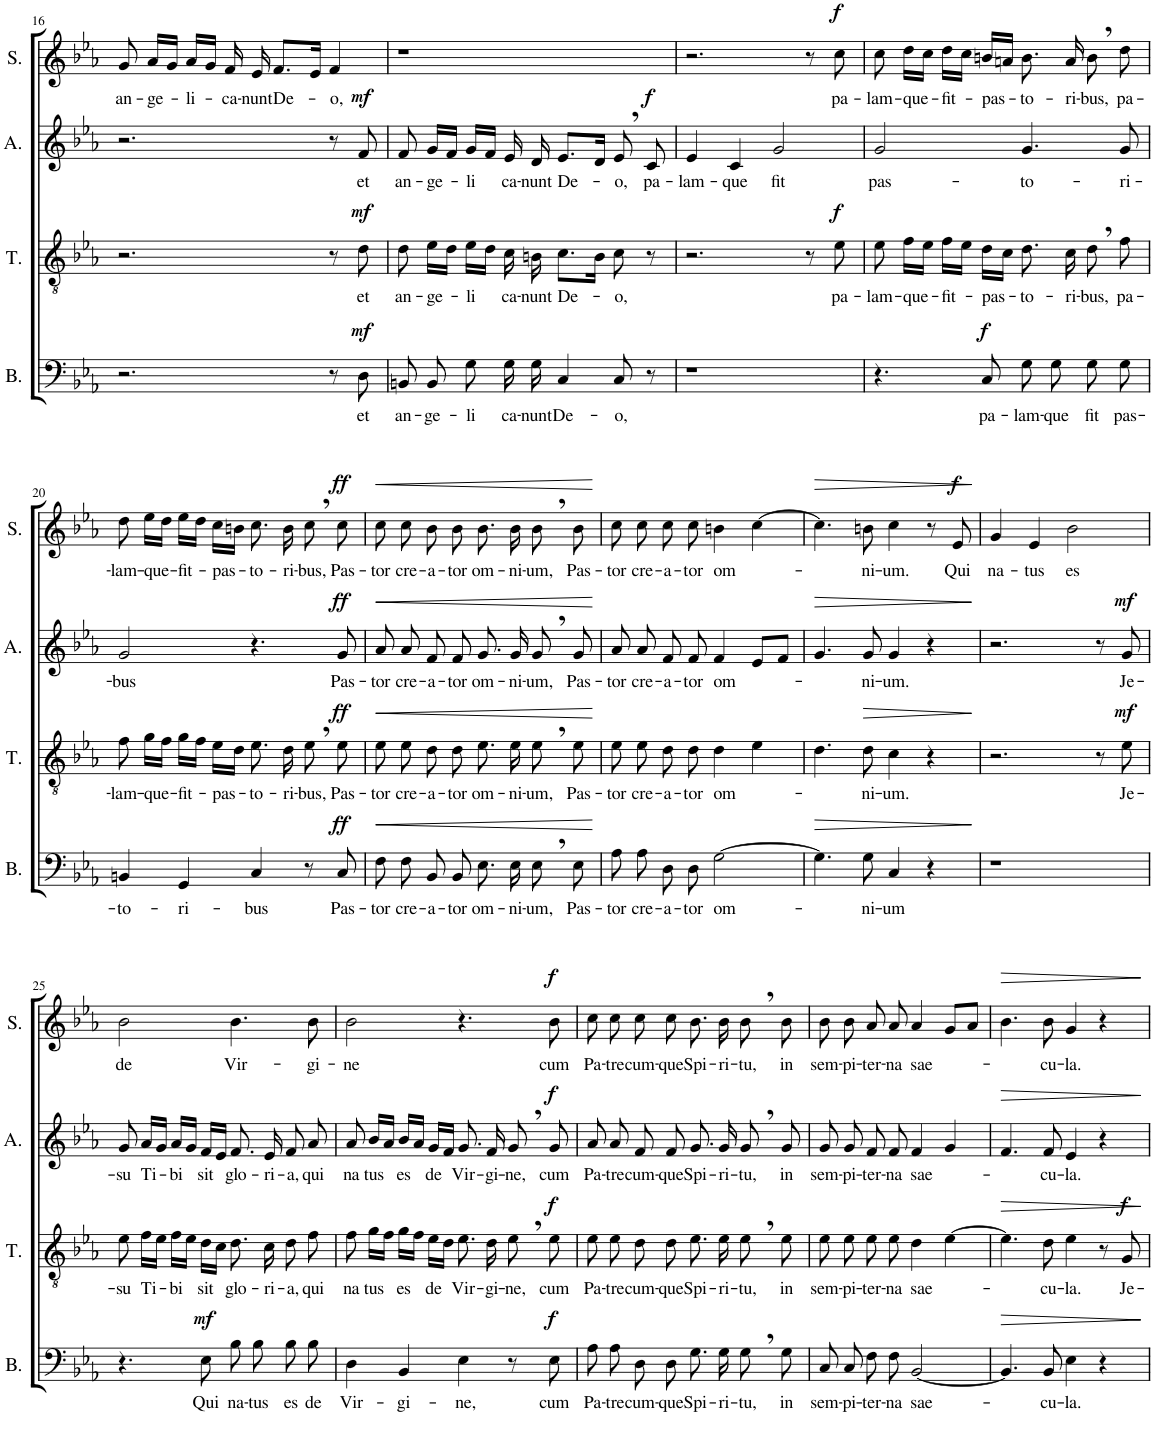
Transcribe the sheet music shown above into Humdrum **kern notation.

**kern	**text	**dynam	**kern	**text	**dynam	**kern	**text	**dynam	**kern	**text	**dynam
*part4	*part4	*part4	*part3	*part3	*part3	*part2	*part2	*part2	*part1	*part1	*part1
*staff4	*staff4	*staff4	*staff3	*staff3	*staff3	*staff2	*staff2	*staff2	*staff1	*staff1	*staff1
*I"Bass	*	*	*I"Tenor	*	*	*I"Alto	*	*	*I"Soprano	*	*
*I'B.	*	*	*I'T.	*	*	*I'A.	*	*	*I'S.	*	*
!!LO:PB:g=z
*clefF4	*	*	*clefGv2	*	*	*clefG2	*	*	*clefG2	*	*
*k[b-e-a-]	*	*	*k[b-e-a-]	*	*	*k[b-e-a-]	*	*	*k[b-e-a-]	*	*
*M4/4	*	*	*M4/4	*	*	*M4/4	*	*	*M4/4	*	*
=16	=16	=16	=16	=16	=16	=16	=16	=16	=16	=16	=16
!	!	!	!	!	!	!	!	!	!	!LO:LY:b	!
2.r	.	.	2.r	.	.	2.r	.	.	8g/	an-	.
!	!	!	!	!	!	!	!	!	!	!LO:LY:b	!
.	.	.	.	.	.	.	.	.	16a-/LL	-ge-	.
.	.	.	.	.	.	.	.	.	16g/JJ	.	.
!	!	!	!	!	!	!	!	!	!	!LO:LY:b	!
.	.	.	.	.	.	.	.	.	16a-/LL	-li-	.
.	.	.	.	.	.	.	.	.	16g/JJ	.	.
!	!	!	!	!	!	!	!	!	!	!LO:LY:b	!
.	.	.	.	.	.	.	.	.	16f/	-ca-	.
!	!	!	!	!	!	!	!	!	!	!LO:LY:b	!
.	.	.	.	.	.	.	.	.	16e-/	-nunt	.
!	!	!	!	!	!	!	!	!	!	!LO:LY:b	!
.	.	.	.	.	.	.	.	.	8.f/L	De-	.
.	.	.	.	.	.	.	.	.	16e-/Jk	.	.
!	!	!	!	!	!	!	!	!	!	!LO:LY:b	!
8r	.	.	8r	.	.	8r	.	.	4f/	-o,	.
!	!LO:LY:b	!LO:DY:a	!	!LO:LY:b	!LO:DY:a	!	!LO:LY:b	!LO:DY:a	!	!	!
8D\	et	mf	8d\	et	mf	8f/	et	mf	.	.	.
=17	=17	=17	=17	=17	=17	=17	=17	=17	=17	=17	=17
!	!LO:LY:b	!	!	!LO:LY:b	!	!	!LO:LY:b	!	!	!	!
8BBn/L	an-	.	8d\	an-	.	8f/	an-	.	1r	.	.
!	!LO:LY:b	!	!	!LO:LY:b	!	!	!LO:LY:b	!	!	!	!
8BB/J	-ge-	.	16e-\LL	-ge-	.	16g/LL	-ge-	.	.	.	.
.	.	.	16d\JJ	.	.	16f/JJ	.	.	.	.	.
!	!LO:LY:b	!	!	!LO:LY:b	!	!	!LO:LY:b	!	!	!	!
8G\L	-li	.	16e-\LL	-li	.	16g/LL	-li	.	.	.	.
.	.	.	16d\JJ	.	.	16f/JJ	.	.	.	.	.
!	!LO:LY:b	!	!	!LO:LY:b	!	!	!LO:LY:b	!	!	!	!
16G\L	ca-	.	16c\	ca-	.	16e-/	ca-	.	.	.	.
!	!LO:LY:b	!	!	!LO:LY:b	!	!	!LO:LY:b	!	!	!	!
16G\JJ	-nunt	.	16Bn\	-nunt	.	16d/	-nunt	.	.	.	.
!	!LO:LY:b	!	!	!LO:LY:b	!	!	!LO:LY:b	!	!	!	!
4C/	De-	.	8.c\L	De-	.	8.e-/L	De-	.	.	.	.
.	.	.	16B\Jk	.	.	16d/Jk	.	.	.	.	.
!	!LO:LY:b	!	!	!LO:LY:b	!	!	!LO:LY:b	!	!	!	!
8C/	-o,	.	8c\	-o,	.	8e-,/	-o,	.	.	.	.
!	!	!	!	!	!	!	!LO:LY:b	!LO:DY:a	!	!	!
8r	.	.	8r	.	.	8c/	pa-	f	.	.	.
=18	=18	=18	=18	=18	=18	=18	=18	=18	=18	=18	=18
!	!	!	!	!	!	!	!LO:LY:b	!	!	!	!
1r	.	.	2.r	.	.	4e-/	-lam-	.	2.r	.	.
!	!	!	!	!	!	!	!LO:LY:b	!	!	!	!
.	.	.	.	.	.	4c/	-que	.	.	.	.
!	!	!	!	!	!	!	!LO:LY:b	!	!	!	!
.	.	.	.	.	.	2g/	fit	.	.	.	.
.	.	.	8r	.	.	.	.	.	8r	.	.
!	!	!	!	!LO:LY:b	!LO:DY:a	!	!	!	!	!LO:LY:b	!LO:DY:a
.	.	.	8e-\	pa-	f	.	.	.	8cc\	pa-	f
=19	=19	=19	=19	=19	=19	=19	=19	=19	=19	=19	=19
!	!	!	!	!LO:LY:b	!	!	!LO:LY:b	!	!	!LO:LY:b	!
4.r	.	.	8e-\	-lam-	.	2g/	pas-	.	8cc\	-lam-	.
!	!	!	!	!LO:LY:b	!	!	!	!	!	!LO:LY:b	!
.	.	.	16f\LL	-que-	.	.	.	.	16dd\LL	-que-	.
.	.	.	16e-\JJ	.	.	.	.	.	16cc\JJ	.	.
!	!	!	!	!LO:LY:b	!	!	!	!	!	!LO:LY:b	!
.	.	.	16f\LL	-fit-	.	.	.	.	16dd\LL	-fit-	.
.	.	.	16e-\JJ	.	.	.	.	.	16cc\JJ	.	.
!	!LO:LY:b	!LO:DY:a	!	!LO:LY:b	!	!	!	!	!	!LO:LY:b	!
8C/	pa-	f	16d\LL	-pas-	.	.	.	.	16bn/LL	-pas-	.
.	.	.	16c\JJ	.	.	.	.	.	16an/JJ	.	.
!	!LO:LY:b	!	!	!LO:LY:b	!	!	!LO:LY:b	!	!	!LO:LY:b	!
8G\L	-lam-	.	8.d\	-to-	.	4.g/	-to-	.	8.b\	-to-	.
!	!LO:LY:b	!	!	!	!	!	!	!	!	!	!
8G\J	-que	.	.	.	.	.	.	.	.	.	.
!	!	!	!	!LO:LY:b	!	!	!	!	!	!LO:LY:b	!
.	.	.	16c\	-ri-	.	.	.	.	16a/	-ri-	.
!	!LO:LY:b	!	!	!LO:LY:b	!	!	!	!	!	!LO:LY:b	!
8G\L	fit	.	8d,\	-bus,	.	.	.	.	8b,\	-bus,	.
!	!LO:LY:b	!	!	!LO:LY:b	!	!	!LO:LY:b	!	!	!LO:LY:b	!
8G\J	pas-	.	8f\	pa-	.	8g/	-ri-	.	8dd\	pa-	.
!!LO:LB:g=z
=20	=20	=20	=20	=20	=20	=20	=20	=20	=20	=20	=20
!	!LO:LY:b	!	!	!LO:LY:b	!	!	!LO:LY:b	!	!	!LO:LY:b	!
4BBn/	-to-	.	8f\	-lam-	.	2g/	-bus	.	8dd\	-lam-	.
!	!	!	!	!LO:LY:b	!	!	!	!	!	!LO:LY:b	!
.	.	.	16g\LL	-que-	.	.	.	.	16ee-\LL	-que-	.
.	.	.	16f\JJ	.	.	.	.	.	16dd\JJ	.	.
!	!LO:LY:b	!	!	!LO:LY:b	!	!	!	!	!	!LO:LY:b	!
4GG/	-ri-	.	16g\LL	-fit-	.	.	.	.	16ee-\LL	-fit-	.
.	.	.	16f\JJ	.	.	.	.	.	16dd\JJ	.	.
!	!	!	!	!LO:LY:b	!	!	!	!	!	!LO:LY:b	!
.	.	.	16e-\LL	-pas-	.	.	.	.	16cc\LL	-pas-	.
.	.	.	16d\JJ	.	.	.	.	.	16bn\JJ	.	.
!	!LO:LY:b	!	!	!LO:LY:b	!	!	!	!	!	!LO:LY:b	!
4C/	-bus	.	8.e-\	-to-	.	4.r	.	.	8.cc\	-to-	.
!	!	!	!	!LO:LY:b	!	!	!	!	!	!LO:LY:b	!
.	.	.	16d\	-ri-	.	.	.	.	16b\	-ri-	.
!	!	!	!	!LO:LY:b	!	!	!	!	!	!LO:LY:b	!
8r	.	.	8e-,\	-bus,	.	.	.	.	8cc,\	-bus,	.
!	!LO:LY:b	!LO:DY:a	!	!LO:LY:b	!LO:DY:a	!	!LO:LY:b	!LO:DY:a	!	!LO:LY:b	!LO:DY:a
8C/	Pas-	ff	8e-\	Pas-	ff	8g/	Pas-	ff	8cc\	Pas-	ff
=21	=21	=21	=21	=21	=21	=21	=21	=21	=21	=21	=21
!	!LO:LY:b	!LO:HP:b	!	!LO:LY:b	!LO:HP:b	!	!LO:LY:b	!LO:HP:b	!	!LO:LY:b	!LO:HP:b
8F\L	-tor	<	8e-\	-tor	<	8a-/	-tor	<	8cc\	-tor	<
!	!LO:LY:b	!	!	!LO:LY:b	!	!	!LO:LY:b	!	!	!LO:LY:b	!
8F\J	cre-	.	8e-\	cre-	.	8a-/	cre-	.	8cc\	cre-	.
!	!LO:LY:b	!	!	!LO:LY:b	!	!	!LO:LY:b	!	!	!LO:LY:b	!
8BB-/L	-a-	.	8d\	-a-	.	8f/	-a-	.	8b-\	-a-	.
!	!LO:LY:b	!	!	!LO:LY:b	!	!	!LO:LY:b	!	!	!LO:LY:b	!
8BB-/J	-tor	.	8d\	-tor	.	8f/	-tor	.	8b-\	-tor	.
!	!LO:LY:b	!	!	!LO:LY:b	!	!	!LO:LY:b	!	!	!LO:LY:b	!
8.E-\L	om-	.	8.e-\	om-	.	8.g/	om-	.	8.b-\	om-	.
!	!LO:LY:b	!	!	!LO:LY:b	!	!	!LO:LY:b	!	!	!LO:LY:b	!
16E-\Jk	-ni-	.	16e-\	-ni-	.	16g/	-ni-	.	16b-\	-ni-	.
!	!LO:LY:b	!	!	!LO:LY:b	!	!	!LO:LY:b	!	!	!LO:LY:b	!
8E-,\L	-um,	.	8e-,\	-um,	.	8g,/	-um,	.	8b-,\	-um,	.
!	!LO:LY:b	!	!	!LO:LY:b	!	!	!LO:LY:b	!	!	!LO:LY:b	!
8E-\J	Pas-	.	8e-\	Pas-	.	8g/	Pas-	.	8b-\	Pas-	.
.	.	[	.	.	[	.	.	[	.	.	[
=22	=22	=22	=22	=22	=22	=22	=22	=22	=22	=22	=22
!	!LO:LY:b	!	!	!LO:LY:b	!	!	!LO:LY:b	!	!	!LO:LY:b	!
8A-\L	-tor	.	8e-\	-tor	.	8a-/	-tor	.	8cc\	-tor	.
!	!LO:LY:b	!	!	!LO:LY:b	!	!	!LO:LY:b	!	!	!LO:LY:b	!
8A-\J	cre-	.	8e-\	cre-	.	8a-/	cre-	.	8cc\	cre-	.
!	!LO:LY:b	!	!	!LO:LY:b	!	!	!LO:LY:b	!	!	!LO:LY:b	!
8D\L	-a-	.	8d\	-a-	.	8f/	-a-	.	8cc\	-a-	.
!	!LO:LY:b	!	!	!LO:LY:b	!	!	!LO:LY:b	!	!	!LO:LY:b	!
8D\J	-tor	.	8d\	-tor	.	8f/	-tor	.	8cc\	-tor	.
!	!LO:LY:b	!	!	!LO:LY:b	!	!	!LO:LY:b	!	!	!LO:LY:b	!
[2G\	om-	.	4d\	om-	.	4f/	om-	.	4bn\	om-	.
.	.	.	4e-\	.	.	8e-/L	.	.	[4cc\	.	.
.	.	.	.	.	.	8f/J	.	.	.	.	.
=23	=23	=23	=23	=23	=23	=23	=23	=23	=23	=23	=23
!	!	!LO:HP:b	!	!	!	!	!	!LO:HP:b	!	!	!LO:HP:b
4.G\]	.	>	4.d\	.	.	4.g/	.	>	4.cc\]	.	>
!	!LO:LY:b	!	!	!LO:LY:b	!LO:HP:b	!	!LO:LY:b	!	!	!LO:LY:b	!
8G\	-ni-	.	8d\	-ni-	>	8g/	-ni-	.	8bn\	-ni-	.
!	!LO:LY:b	!	!	!LO:LY:b	!	!	!LO:LY:b	!	!	!LO:LY:b	!
4C/	-um	.	4c\	-um.	.	4g/	-um.	.	4cc\	-um.	.
4r	.	.	4r	.	.	4r	.	.	8r	.	.
!	!	!	!	!	!	!	!	!	!	!LO:LY:b	!LO:DY:a
.	.	.	.	.	.	.	.	.	8e-/	Qui	f
.	.	]	.	.	]	.	.	]	.	.	]
=24	=24	=24	=24	=24	=24	=24	=24	=24	=24	=24	=24
!	!	!	!	!	!	!	!	!	!	!LO:LY:b	!
1r	.	.	2.r	.	.	2.r	.	.	4g/	na-	.
!	!	!	!	!	!	!	!	!	!	!LO:LY:b	!
.	.	.	.	.	.	.	.	.	4e-/	-tus	.
!	!	!	!	!	!	!	!	!	!	!LO:LY:b	!
.	.	.	.	.	.	.	.	.	2b-\	es	.
.	.	.	8r	.	.	8r	.	.	.	.	.
!	!	!	!	!LO:LY:b	!LO:DY:a	!	!LO:LY:b	!LO:DY:a	!	!	!
.	.	.	8e-\	Je-	mf	8g/	Je-	mf	.	.	.
!!LO:LB:g=z
=25	=25	=25	=25	=25	=25	=25	=25	=25	=25	=25	=25
!	!	!	!	!LO:LY:b	!	!	!LO:LY:b	!	!	!LO:LY:b	!
4.r	.	.	8e-\	-su	.	8g/	-su	.	2b-\	de	.
!	!	!	!	!LO:LY:b	!	!	!LO:LY:b	!	!	!	!
.	.	.	16f\LL	Ti-	.	16a-/LL	Ti-	.	.	.	.
.	.	.	16e-\JJ	.	.	16g/JJ	.	.	.	.	.
!	!	!	!	!LO:LY:b	!	!	!LO:LY:b	!	!	!	!
.	.	.	16f\LL	-bi	.	16a-/LL	-bi	.	.	.	.
.	.	.	16e-\JJ	.	.	16g/JJ	.	.	.	.	.
!	!LO:LY:b	!LO:DY:a	!	!LO:LY:b	!	!	!LO:LY:b	!	!	!	!
8E-\	Qui	mf	16d\LL	sit	.	16f/LL	sit	.	.	.	.
.	.	.	16c\JJ	.	.	16e-/JJ	.	.	.	.	.
!	!LO:LY:b	!	!	!LO:LY:b	!	!	!LO:LY:b	!	!	!LO:LY:b	!
8B-\L	na-	.	8.d\	glo-	.	8.f/	glo-	.	4.b-\	Vir-	.
!	!LO:LY:b	!	!	!	!	!	!	!	!	!	!
8B-\J	-tus	.	.	.	.	.	.	.	.	.	.
!	!	!	!	!LO:LY:b	!	!	!LO:LY:b	!	!	!	!
.	.	.	16c\	-ri-	.	16e-/	-ri-	.	.	.	.
!	!LO:LY:b	!	!	!LO:LY:b	!	!	!LO:LY:b	!	!	!	!
8B-\L	es	.	8d\	-a,	.	8f/	-a,	.	.	.	.
!	!LO:LY:b	!	!	!LO:LY:b	!	!	!LO:LY:b	!	!	!LO:LY:b	!
8B-\J	de	.	8f\	qui	.	8a-/	qui	.	8b-\	-gi-	.
=26	=26	=26	=26	=26	=26	=26	=26	=26	=26	=26	=26
!	!LO:LY:b	!	!	!LO:LY:b	!	!	!LO:LY:b	!	!	!LO:LY:b	!
4D\	Vir-	.	8f\	na	.	8a-/	na	.	2b-\	-ne	.
!	!	!	!	!LO:LY:b	!	!	!LO:LY:b	!	!	!	!
.	.	.	16g\LL	tus	.	16b-/LL	tus	.	.	.	.
.	.	.	16f\JJ	.	.	16a-/JJ	.	.	.	.	.
!	!LO:LY:b	!	!	!LO:LY:b	!	!	!LO:LY:b	!	!	!	!
4BB-/	-gi-	.	16g\LL	es	.	16b-/LL	es	.	.	.	.
.	.	.	16f\JJ	.	.	16a-/JJ	.	.	.	.	.
!	!	!	!	!LO:LY:b	!	!	!LO:LY:b	!	!	!	!
.	.	.	16e-\LL	de	.	16g/LL	de	.	.	.	.
.	.	.	16d\JJ	.	.	16f/JJ	.	.	.	.	.
!	!LO:LY:b	!	!	!LO:LY:b	!	!	!LO:LY:b	!	!	!	!
4E-\	-ne,	.	8.e-\	Vir-	.	8.g/	Vir-	.	4.r	.	.
!	!	!	!	!LO:LY:b	!	!	!LO:LY:b	!	!	!	!
.	.	.	16d\	-gi-	.	16f/	-gi-	.	.	.	.
!	!	!	!	!LO:LY:b	!	!	!LO:LY:b	!	!	!	!
8r	.	.	8e-,\	-ne,	.	8g,/	-ne,	.	.	.	.
!	!LO:LY:b	!LO:DY:a	!	!LO:LY:b	!LO:DY:a	!	!LO:LY:b	!LO:DY:a	!	!LO:LY:b	!LO:DY:a
8E-\	cum	f	8e-\	cum	f	8g/	cum	f	8b-\	cum	f
=27	=27	=27	=27	=27	=27	=27	=27	=27	=27	=27	=27
!	!LO:LY:b	!	!	!LO:LY:b	!	!	!LO:LY:b	!	!	!LO:LY:b	!
8A-\L	Pa-	.	8e-\	Pa-	.	8a-/	Pa-	.	8cc\	Pa-	.
!	!LO:LY:b	!	!	!LO:LY:b	!	!	!LO:LY:b	!	!	!LO:LY:b	!
8A-\J	-tre	.	8e-\	-tre	.	8a-/	-tre	.	8cc\	-tre	.
!	!LO:LY:b	!	!	!LO:LY:b	!	!	!LO:LY:b	!	!	!LO:LY:b	!
8D\L	cum-	.	8d\	cum-	.	8f/	cum-	.	8cc\	cum-	.
!	!LO:LY:b	!	!	!LO:LY:b	!	!	!LO:LY:b	!	!	!LO:LY:b	!
8D\J	-que	.	8d\	-que	.	8f/	-que	.	8cc\	-que	.
!	!LO:LY:b	!	!	!LO:LY:b	!	!	!LO:LY:b	!	!	!LO:LY:b	!
8.G\L	Spi-	.	8.e-\	Spi-	.	8.g/	Spi-	.	8.b-\	Spi-	.
!	!LO:LY:b	!	!	!LO:LY:b	!	!	!LO:LY:b	!	!	!LO:LY:b	!
16G\Jk	-ri-	.	16e-\	-ri-	.	16g/	-ri-	.	16b-\	-ri-	.
!	!LO:LY:b	!	!	!LO:LY:b	!	!	!LO:LY:b	!	!	!LO:LY:b	!
8G,\L	-tu,	.	8e-,\	-tu,	.	8g,/	-tu,	.	8b-,\	-tu,	.
!	!LO:LY:b	!	!	!LO:LY:b	!	!	!LO:LY:b	!	!	!LO:LY:b	!
8G\J	in	.	8e-\	in	.	8g/	in	.	8b-\	in	.
=28	=28	=28	=28	=28	=28	=28	=28	=28	=28	=28	=28
!	!LO:LY:b	!	!	!LO:LY:b	!	!	!LO:LY:b	!	!	!LO:LY:b	!
8C/L	sem-	.	8e-\	sem-	.	8g/	sem-	.	8b-\	sem-	.
!	!LO:LY:b	!	!	!LO:LY:b	!	!	!LO:LY:b	!	!	!LO:LY:b	!
8C/J	-pi-	.	8e-\	-pi-	.	8g/	-pi-	.	8b-\	-pi-	.
!	!LO:LY:b	!	!	!LO:LY:b	!	!	!LO:LY:b	!	!	!LO:LY:b	!
8F\L	-ter-	.	8e-\	-ter-	.	8f/	-ter-	.	8a-/	-ter-	.
!	!LO:LY:b	!	!	!LO:LY:b	!	!	!LO:LY:b	!	!	!LO:LY:b	!
8F\J	-na	.	8e-\	-na	.	8f/	-na	.	8a-/	-na	.
!	!LO:LY:b	!	!	!LO:LY:b	!	!	!LO:LY:b	!	!	!LO:LY:b	!
[2BB-/	sae-	.	4d\	sae-	.	4f/	sae-	.	4a-/	sae-	.
.	.	.	[4e-\	.	.	4g/	.	.	8g/L	.	.
.	.	.	.	.	.	.	.	.	8a-/J	.	.
=29	=29	=29	=29	=29	=29	=29	=29	=29	=29	=29	=29
!	!	!LO:HP:b	!	!	!LO:HP:b	!	!	!LO:HP:b	!	!	!LO:HP:b
4.BB-/]	.	>	4.e-\]	.	>	4.f/	.	>	4.b-\	.	>
!	!LO:LY:b	!	!	!LO:LY:b	!	!	!LO:LY:b	!	!	!LO:LY:b	!
8BB-/	-cu-	.	8d\	-cu-	.	8f/	-cu-	.	8b-\	-cu-	.
!	!LO:LY:b	!	!	!LO:LY:b	!	!	!LO:LY:b	!	!	!LO:LY:b	!
4E-\	-la.	.	4e-\	-la.	.	4e-/	-la.	.	4g/	-la.	.
4r	.	.	8r	.	.	4r	.	.	4r	.	.
!	!	!	!	!LO:LY:b	!LO:DY:a	!	!	!	!	!	!
.	.	.	8G/	Je-	f	.	.	.	.	.	.
.	.	]	.	.	]	.	.	]	.	.	]
=	=	=	=	=	=	=	=	=	=	=	=
*-	*-	*-	*-	*-	*-	*-	*-	*-	*-	*-	*-
